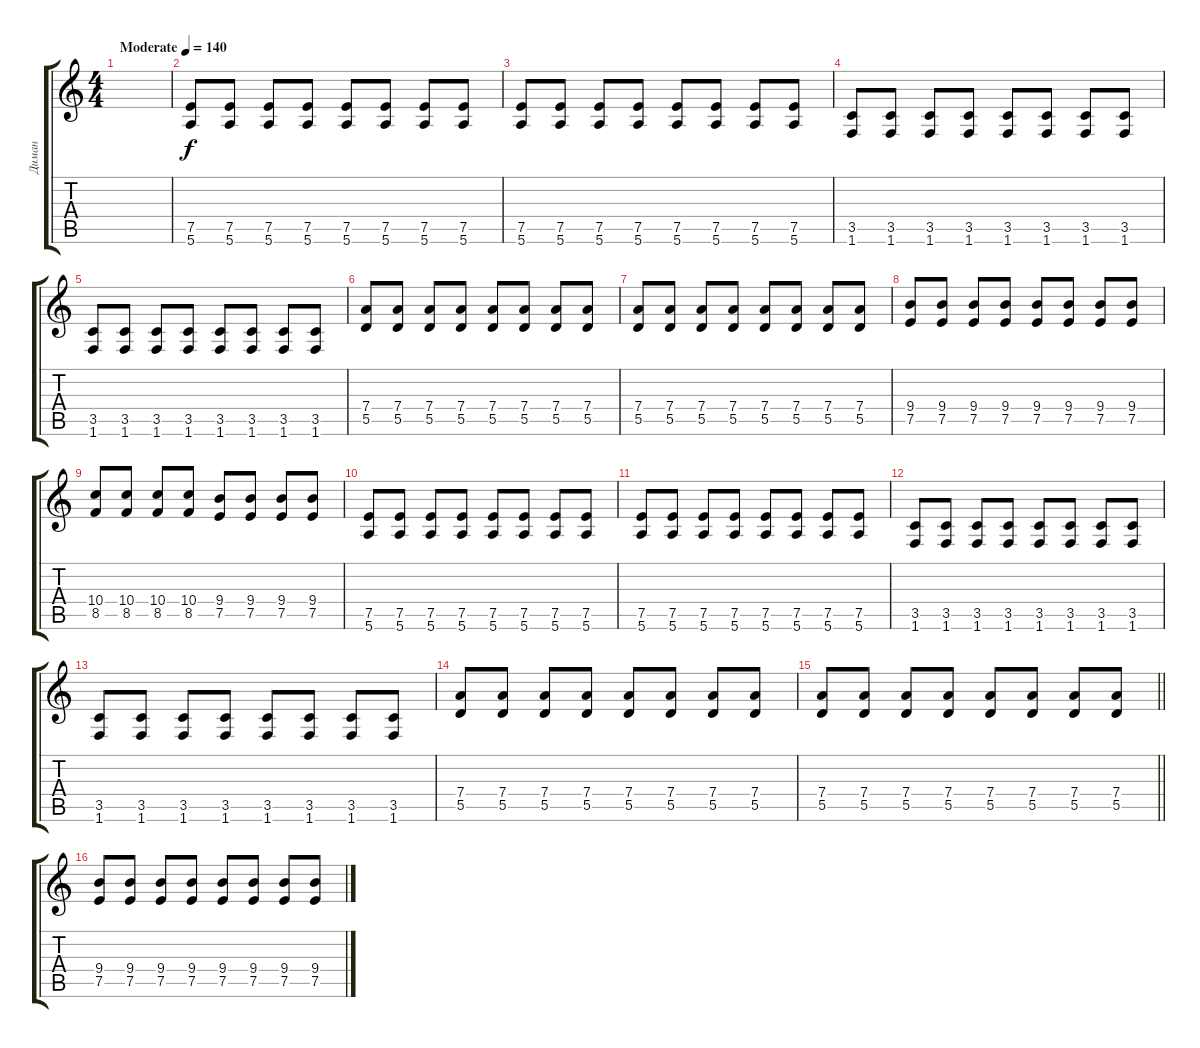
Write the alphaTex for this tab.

\track ("Диман" "Диман") {instrument overdrivenguitar}
\staff {score tabs}
\tuning (E4 B3 G3 D3 A2 E2) {hide}
\ts (4 4)
\tempo (140 "Moderate")
\clef g2
\ks c
|
(7.5 5.6).8 (7.5 5.6).8 (7.5 5.6).8 (7.5 5.6).8 (7.5 5.6).8 (7.5 5.6).8 (7.5 5.6).8 (7.5 5.6).8 |
(7.5 5.6).8 (7.5 5.6).8 (7.5 5.6).8 (7.5 5.6).8 (7.5 5.6).8 (7.5 5.6).8 (7.5 5.6).8 (7.5 5.6).8 |
(3.5 1.6).8 (3.5 1.6).8 (3.5 1.6).8 (3.5 1.6).8 (3.5 1.6).8 (3.5 1.6).8 (3.5 1.6).8 (3.5 1.6).8 |
(3.5 1.6).8 (3.5 1.6).8 (3.5 1.6).8 (3.5 1.6).8 (3.5 1.6).8 (3.5 1.6).8 (3.5 1.6).8 (3.5 1.6).8 |
(7.4 5.5).8 (7.4 5.5).8 (7.4 5.5).8 (7.4 5.5).8 (7.4 5.5).8 (7.4 5.5).8 (7.4 5.5).8 (7.4 5.5).8 |
(7.4 5.5).8 (7.4 5.5).8 (7.4 5.5).8 (7.4 5.5).8 (7.4 5.5).8 (7.4 5.5).8 (7.4 5.5).8 (7.4 5.5).8 |
(9.4 7.5).8 (9.4 7.5).8 (9.4 7.5).8 (9.4 7.5).8 (9.4 7.5).8 (9.4 7.5).8 (9.4 7.5).8 (9.4 7.5).8 |
(10.4 8.5).8 (10.4 8.5).8 (10.4 8.5).8 (10.4 8.5).8 (9.4 7.5).8 (9.4 7.5).8 (9.4 7.5).8 (9.4 7.5).8 |
(7.5 5.6).8 (7.5 5.6).8 (7.5 5.6).8 (7.5 5.6).8 (7.5 5.6).8 (7.5 5.6).8 (7.5 5.6).8 (7.5 5.6).8 |
(7.5 5.6).8 (7.5 5.6).8 (7.5 5.6).8 (7.5 5.6).8 (7.5 5.6).8 (7.5 5.6).8 (7.5 5.6).8 (7.5 5.6).8 |
(3.5 1.6).8 (3.5 1.6).8 (3.5 1.6).8 (3.5 1.6).8 (3.5 1.6).8 (3.5 1.6).8 (3.5 1.6).8 (3.5 1.6).8 |
(3.5 1.6).8 (3.5 1.6).8 (3.5 1.6).8 (3.5 1.6).8 (3.5 1.6).8 (3.5 1.6).8 (3.5 1.6).8 (3.5 1.6).8 |
(7.4 5.5).8 (7.4 5.5).8 (7.4 5.5).8 (7.4 5.5).8 (7.4 5.5).8 (7.4 5.5).8 (7.4 5.5).8 (7.4 5.5).8 |
\barLineRight lightlight
(7.4 5.5).8 (7.4 5.5).8 (7.4 5.5).8 (7.4 5.5).8 (7.4 5.5).8 (7.4 5.5).8 (7.4 5.5).8 (7.4 5.5).8 |
(9.4 7.5).8 (9.4 7.5).8 (9.4 7.5).8 (9.4 7.5).8 (9.4 7.5).8 (9.4 7.5).8 (9.4 7.5).8 (9.4 7.5).8
